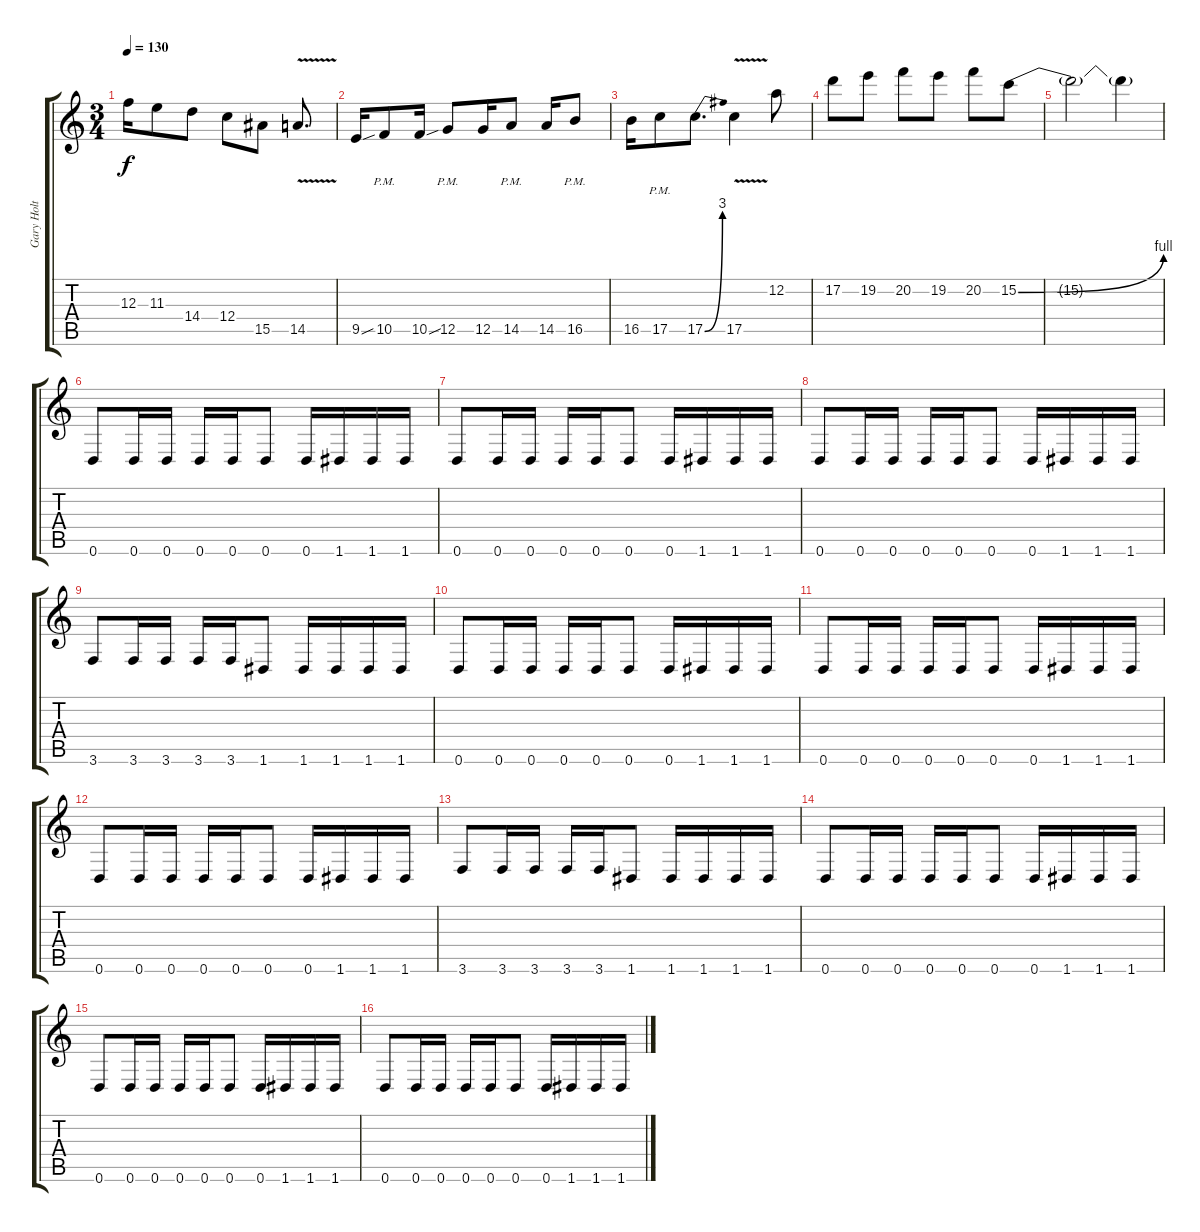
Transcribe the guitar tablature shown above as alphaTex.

\track ("Gary Holt" "Gary Holt") {instrument distortionguitar}
\staff {score tabs}
\tuning (D4 A3 F3 C3 G2 D2) {hide}
\ts (3 4)
\tempo 130
\clef g2
\ks c
12.3{t}.16{dy f} 11.3.8 14.4.8 12.4.8 15.5.8 14.5{v}.8{d} |
9.5{sou}.16 10.5{pm}.8 10.5{sou}.16 12.5{pm}.8 12.5.16 14.5{pm}.8 14.5.16 16.5{pm}.8 |
16.5.16 17.5{pm}.8 17.5{be (bend 0 0 60 12)}.8{d} 17.5{v}.4 12.2.8 |
17.2.8 19.2.8 20.2.8 19.2.8 20.2.8 15.2{be (bend 0 0 60 4)}.8 |
15.2{t}.2 15.2{t}.4 |
0.6.8 0.6.16 0.6.16 0.6.16 0.6.16 0.6.8 0.6.16 1.6.16 1.6.16 1.6.16 |
0.6.8 0.6.16 0.6.16 0.6.16 0.6.16 0.6.8 0.6.16 1.6.16 1.6.16 1.6.16 |
0.6.8 0.6.16 0.6.16 0.6.16 0.6.16 0.6.8 0.6.16 1.6.16 1.6.16 1.6.16 |
3.6.8 3.6.16 3.6.16 3.6.16 3.6.16 1.6.8 1.6.16 1.6.16 1.6.16 1.6.16 |
0.6.8 0.6.16 0.6.16 0.6.16 0.6.16 0.6.8 0.6.16 1.6.16 1.6.16 1.6.16 |
0.6.8 0.6.16 0.6.16 0.6.16 0.6.16 0.6.8 0.6.16 1.6.16 1.6.16 1.6.16 |
0.6.8 0.6.16 0.6.16 0.6.16 0.6.16 0.6.8 0.6.16 1.6.16 1.6.16 1.6.16 |
3.6.8 3.6.16 3.6.16 3.6.16 3.6.16 1.6.8 1.6.16 1.6.16 1.6.16 1.6.16 |
0.6.8 0.6.16 0.6.16 0.6.16 0.6.16 0.6.8 0.6.16 1.6.16 1.6.16 1.6.16 |
0.6.8 0.6.16 0.6.16 0.6.16 0.6.16 0.6.8 0.6.16 1.6.16 1.6.16 1.6.16 |
0.6.8 0.6.16 0.6.16 0.6.16 0.6.16 0.6.8 0.6.16 1.6.16 1.6.16 1.6.16
